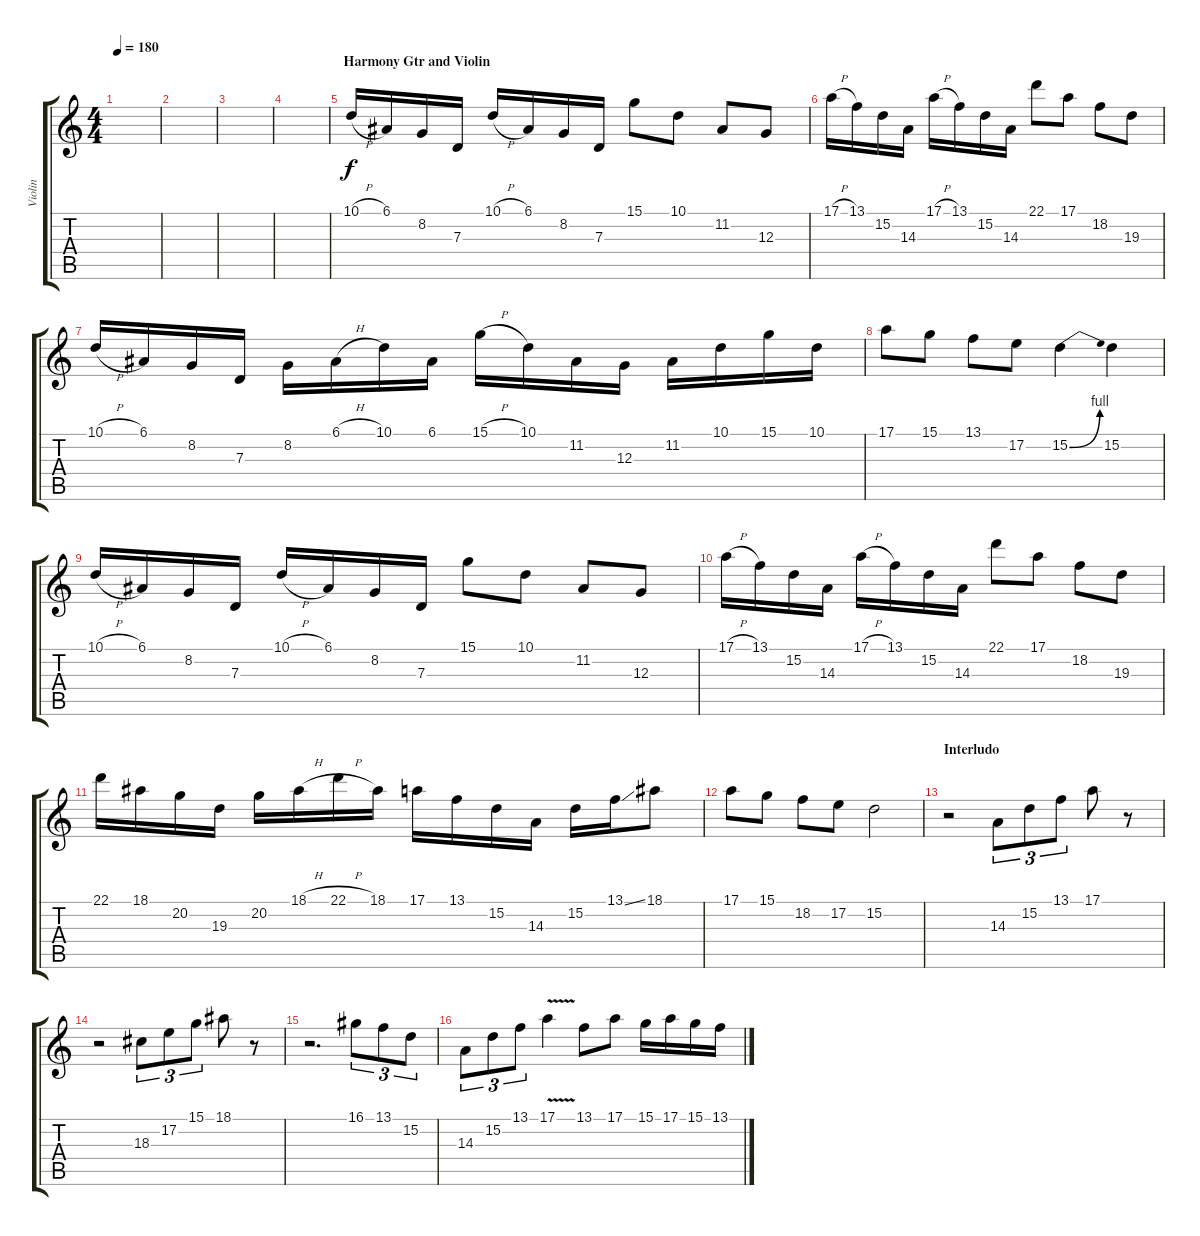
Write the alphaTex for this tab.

\track ("Violin" "Violin") {instrument violin}
\staff {score tabs}
\tuning (E4 B3 G3 D3 A2 E2) {hide}
\ts (4 4)
\tempo 180
\clef g2
\ks c
|
|
|
|
\section ("" "Harmony Gtr and Violin")
10.1{h}.16{dy f} 6.1.16 8.2.16 7.3.16 10.1{h}.16 6.1.16 8.2.16 7.3.16 15.1.8 10.1.8 11.2.8 12.3.8 |
17.1{h}.16 13.1.16 15.2.16 14.3.16 17.1{h}.16 13.1.16 15.2.16 14.3.16 22.1.8 17.1.8 18.2.8 19.3.8 |
10.1{h}.16 6.1.16 8.2.16 7.3.16 8.2.16 6.1{h}.16 10.1.16 6.1.16 15.1{h}.16 10.1.16 11.2.16 12.3.16 11.2.16 10.1.16 15.1.16 10.1.16 |
17.1.8 15.1.8 13.1.8 17.2.8 15.2{be (bend 0 0 60 4)}.4 15.2.4 |
10.1{h}.16 6.1.16 8.2.16 7.3.16 10.1{h}.16 6.1.16 8.2.16 7.3.16 15.1.8 10.1.8 11.2.8 12.3.8 |
17.1{h}.16 13.1.16 15.2.16 14.3.16 17.1{h}.16 13.1.16 15.2.16 14.3.16 22.1.8 17.1.8 18.2.8 19.3.8 |
22.1.16 18.1.16 20.2.16 19.3.16 20.2.16 18.1{h}.16 22.1{h}.16 18.1.16 17.1.16 13.1.16 15.2.16 14.3.16 15.2.16 13.1{ss}.16 18.1.8 |
17.1.8 15.1.8 18.2.8 17.2.8 15.2.2 |
\section ("" "Interludo")
r.2 14.3.8{tu (3 2)} 15.2.8{tu (3 2)} 13.1.8{tu (3 2)} 17.1.8 r.8 |
r.2 18.3.8{tu (3 2)} 17.2.8{tu (3 2)} 15.1.8{tu (3 2)} 18.1.8 r.8 |
r.2{d} 16.1.8{tu (3 2)} 13.1.8{tu (3 2)} 15.2.8{tu (3 2)} |
14.3.8{tu (3 2)} 15.2.8{tu (3 2)} 13.1.8{tu (3 2)} 17.1{v}.4 13.1.8 17.1.8 15.1.16 17.1.16 15.1.16 13.1.16
